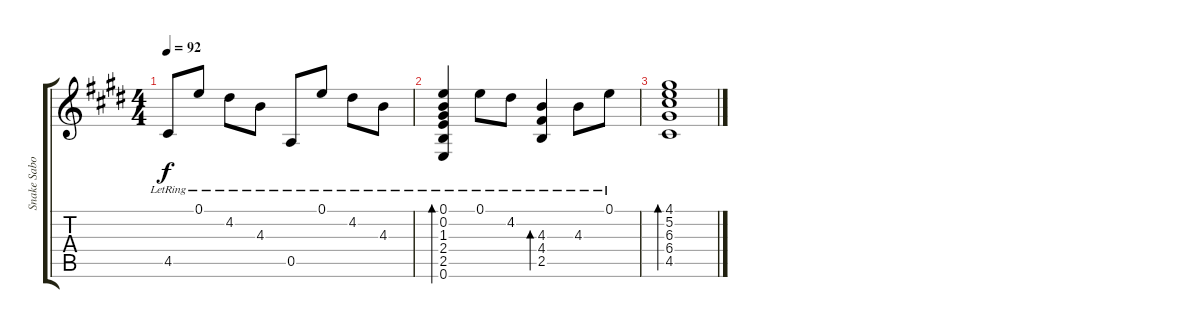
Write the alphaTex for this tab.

\track ("Snake Sabo" "Snake Sabo") {instrument electricguitarclean}
\staff {score tabs}
\tuning (E4 B3 G3 D3 A2 E2) {hide}
\ts (4 4)
\tempo 92
\clef g2
\ks e
4.5{lr}.8{dy f} 0.1{lr}.8 4.2{lr}.8 4.3{lr}.8 0.5{lr}.8 0.1{lr}.8 4.2{lr}.8 4.3{lr}.8 |
(0.1{lr} 0.2{lr} 1.3{lr} 2.4{lr} 2.5{lr} 0.6{lr}).4{bd 60} 0.1{lr}.8 4.2{lr}.8 (4.3{lr} 4.4{lr} 2.5{lr}).4{bd 60} 4.3{lr}.8 0.1{lr}.8 |
(4.1 5.2 6.3 6.4 4.5).1{bd 60}
